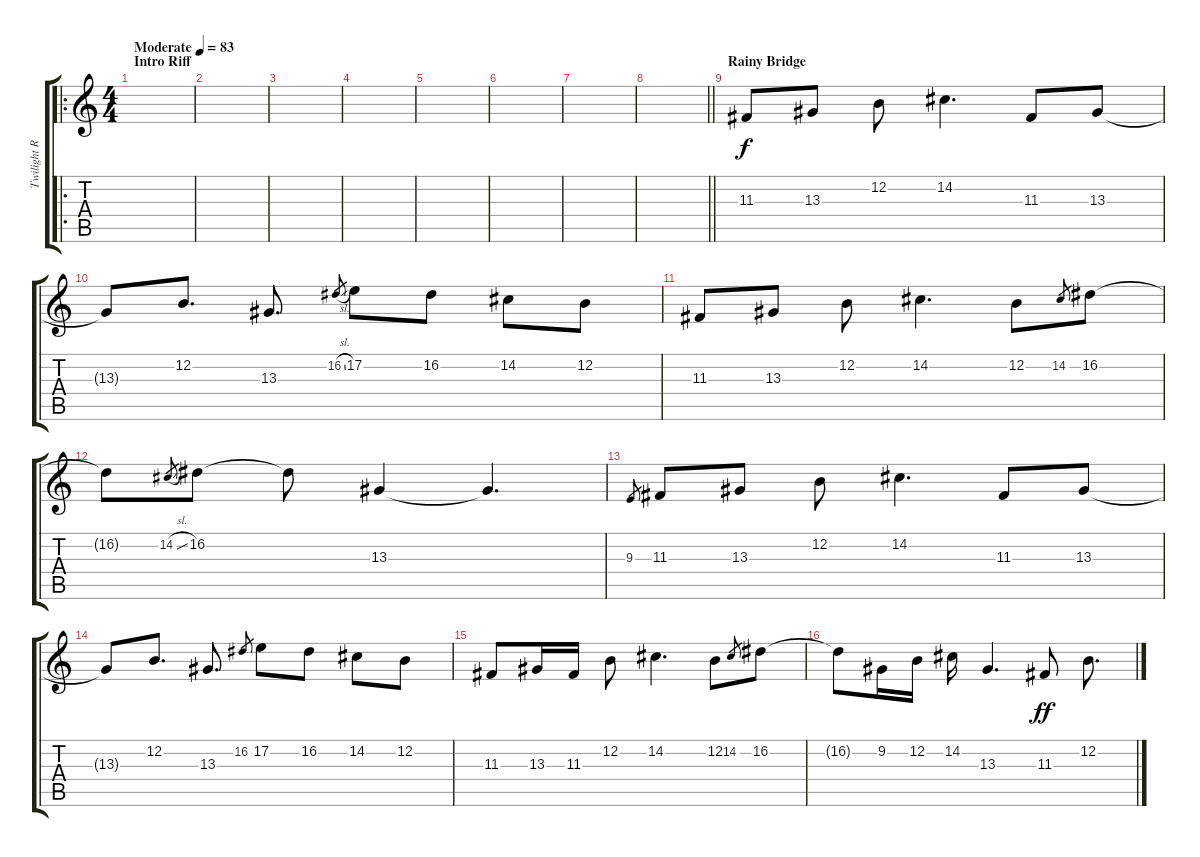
\track ("Twilight Riff" "Twilight R") {instrument electricgrandpiano}
\staff {score tabs}
\tuning (E4 B3 G3 D3 A2 E2) {hide}
\ro
\ts (4 4)
\section ("" "Intro Riff")
\tempo (83 "Moderate")
\clef g2
\ks c
|
|
|
|
|
|
|
\barLineRight lightlight
|
\section ("" "Rainy Bridge")
11.3.8 13.3.8 12.2.8 14.2.4{d} 11.3.8 13.3.8 |
13.3{t}.8 12.2.8{d} 13.3.8{d} 16.2{sl}.8{gr} 17.2.8 16.2.8 14.2.8 12.2.8 |
11.3.8 13.3.8 12.2.8 14.2.4{d} 12.2.8 14.2.8{gr} 16.2.8 |
16.2{t}.8 14.2{sl}.8{gr} 16.2.8 16.2{t}.8 13.3.4 13.3{t}.4{d} |
9.3.8{gr} 11.3.8 13.3.8 12.2.8 14.2.4{d} 11.3.8 13.3.8 |
13.3{t}.8 12.2.8{d} 13.3.8{d} 16.2.8{gr} 17.2.8 16.2.8 14.2.8 12.2.8 |
11.3.8 13.3.16 11.3.16 12.2.8 14.2.4{d} 12.2.8 14.2.8{gr} 16.2.8 |
16.2{t}.8 9.2.16 12.2.16 14.2.16 13.3.4{d} 11.3.8{dy ff} 12.2.8{d}
